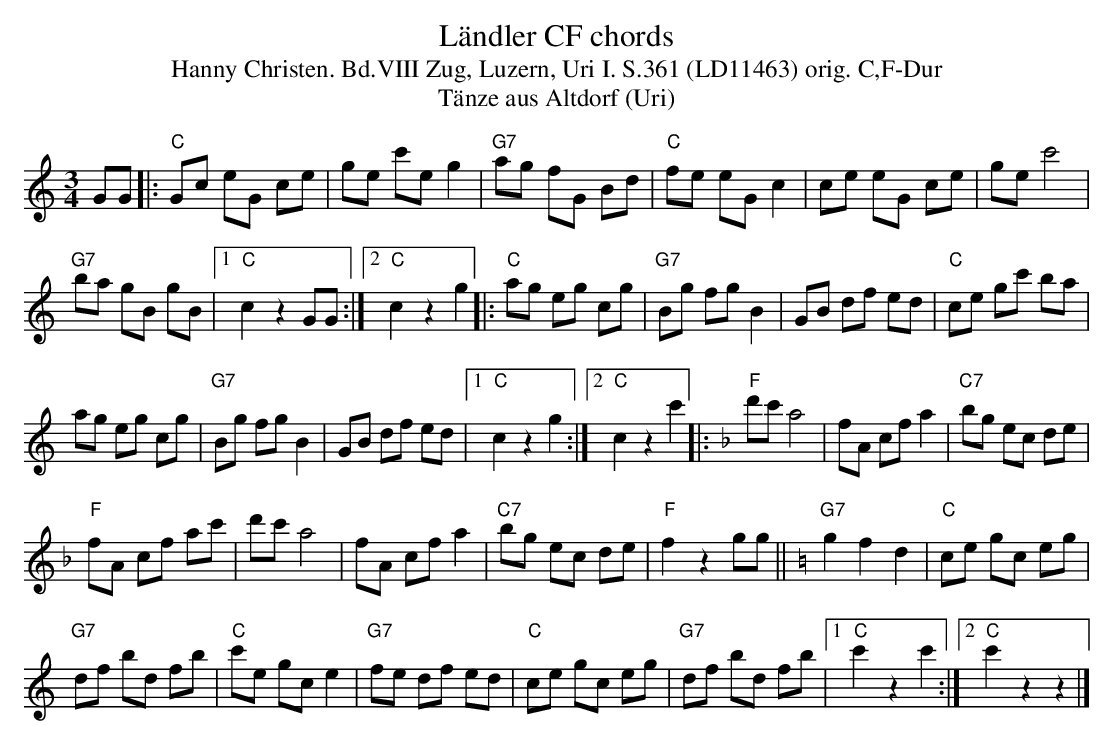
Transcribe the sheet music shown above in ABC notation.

X:1
T: L\"andler CF chords
T:Hanny Christen. Bd.VIII Zug, Luzern, Uri I. S.361 (LD11463) orig. C,F-Dur
T: T\"anze aus Altdorf (Uri)
M:3/4
L:1/8
K:C %%MIDI gchordon
GG |: "C"Gc eG ce | ge c'e g2 | "G7"ag fG Bd | "C"fe eG c2 | ce eG ce | ge c'4 |
"G7"ba gB gB |1 "C"c2z2GG :|2 "C"c2z2g2 |: "C"ag eg cg | "G7"Bg fg B2 | GB df ed | "C"ce gc' ba |
ag eg cg | "G7"Bg fg B2 | GB df ed |1 "C"c2z2g2 :|2 "C"c2z2c'2 |: [K:F] "F"d'c' a4 | fA cf a2 | "C7"bg ec de |
"F"fA cf ac' | d'c' a4 | fA cf a2 | "C7"bg ec de | "F"f2z2gg || [K:C] "G7"g2f2d2 | "C"ce gc eg |
"G7"df bd fb | "C"c'e gc e2 | "G7"fe df ed | "C"ce gc eg | "G7"df bd fb |1 "C"c'2z2c'2 :|2 "C"c'2z2z2 |]
